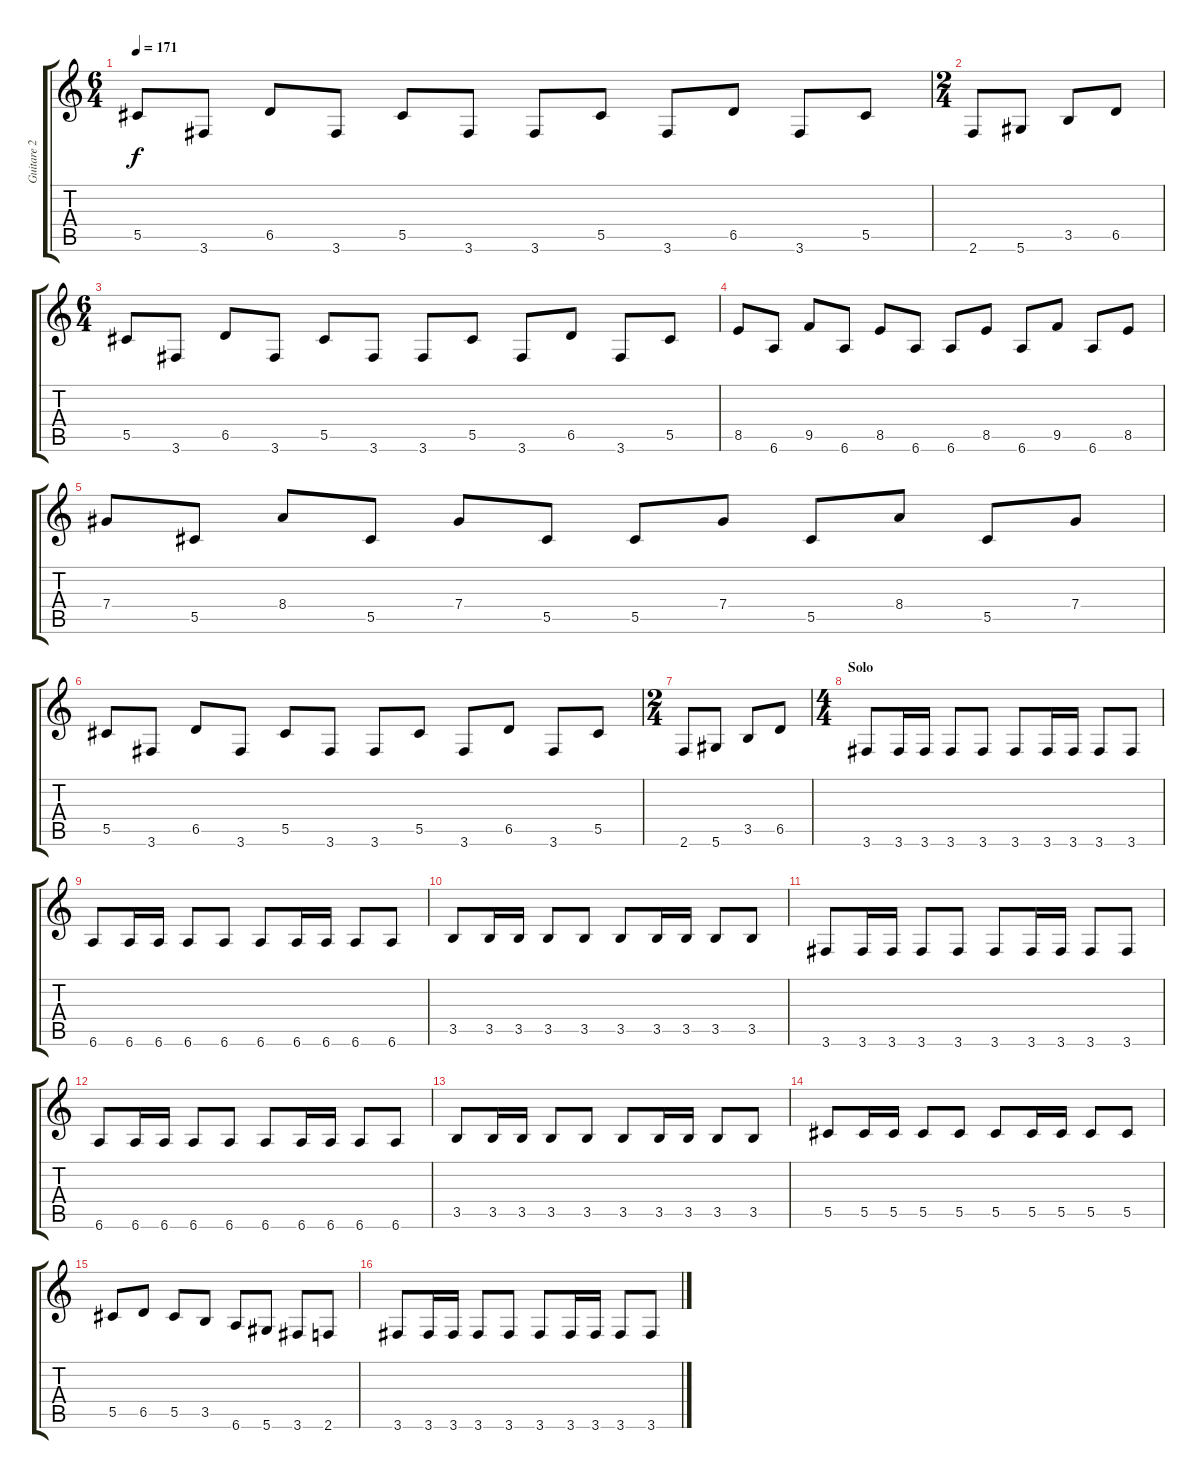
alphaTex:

\track ("Guitare 2" "Guitare 2") {instrument distortionguitar}
\staff {score tabs}
\tuning (Eb4 Bb3 Gb3 Db3 Ab2 Eb2) {hide}
\ts (6 4)
\tempo 171
\clef g2
\ks c
5.5.8{dy f} 3.6.8 6.5.8 3.6.8 5.5.8 3.6.8 3.6.8 5.5.8 3.6.8 6.5.8 3.6.8 5.5.8 |
\ts (2 4)
2.6.8 5.6.8 3.5.8 6.5.8 |
\ts (6 4)
5.5.8 3.6.8 6.5.8 3.6.8 5.5.8 3.6.8 3.6.8 5.5.8 3.6.8 6.5.8 3.6.8 5.5.8 |
8.5.8 6.6.8 9.5.8 6.6.8 8.5.8 6.6.8 6.6.8 8.5.8 6.6.8 9.5.8 6.6.8 8.5.8 |
7.4.8 5.5.8 8.4.8 5.5.8 7.4.8 5.5.8 5.5.8 7.4.8 5.5.8 8.4.8 5.5.8 7.4.8 |
5.5.8 3.6.8 6.5.8 3.6.8 5.5.8 3.6.8 3.6.8 5.5.8 3.6.8 6.5.8 3.6.8 5.5.8 |
\ts (2 4)
2.6.8 5.6.8 3.5.8 6.5.8 |
\ts (4 4)
\section ("" "Solo")
3.6.8 3.6.16 3.6.16 3.6.8 3.6.8 3.6.8 3.6.16 3.6.16 3.6.8 3.6.8 |
6.6.8 6.6.16 6.6.16 6.6.8 6.6.8 6.6.8 6.6.16 6.6.16 6.6.8 6.6.8 |
3.5.8 3.5.16 3.5.16 3.5.8 3.5.8 3.5.8 3.5.16 3.5.16 3.5.8 3.5.8 |
3.6.8 3.6.16 3.6.16 3.6.8 3.6.8 3.6.8 3.6.16 3.6.16 3.6.8 3.6.8 |
6.6.8 6.6.16 6.6.16 6.6.8 6.6.8 6.6.8 6.6.16 6.6.16 6.6.8 6.6.8 |
3.5.8 3.5.16 3.5.16 3.5.8 3.5.8 3.5.8 3.5.16 3.5.16 3.5.8 3.5.8 |
5.5.8 5.5.16 5.5.16 5.5.8 5.5.8 5.5.8 5.5.16 5.5.16 5.5.8 5.5.8 |
5.5.8 6.5.8 5.5.8 3.5.8 6.6.8 5.6.8 3.6.8 2.6.8 |
3.6.8 3.6.16 3.6.16 3.6.8 3.6.8 3.6.8 3.6.16 3.6.16 3.6.8 3.6.8
